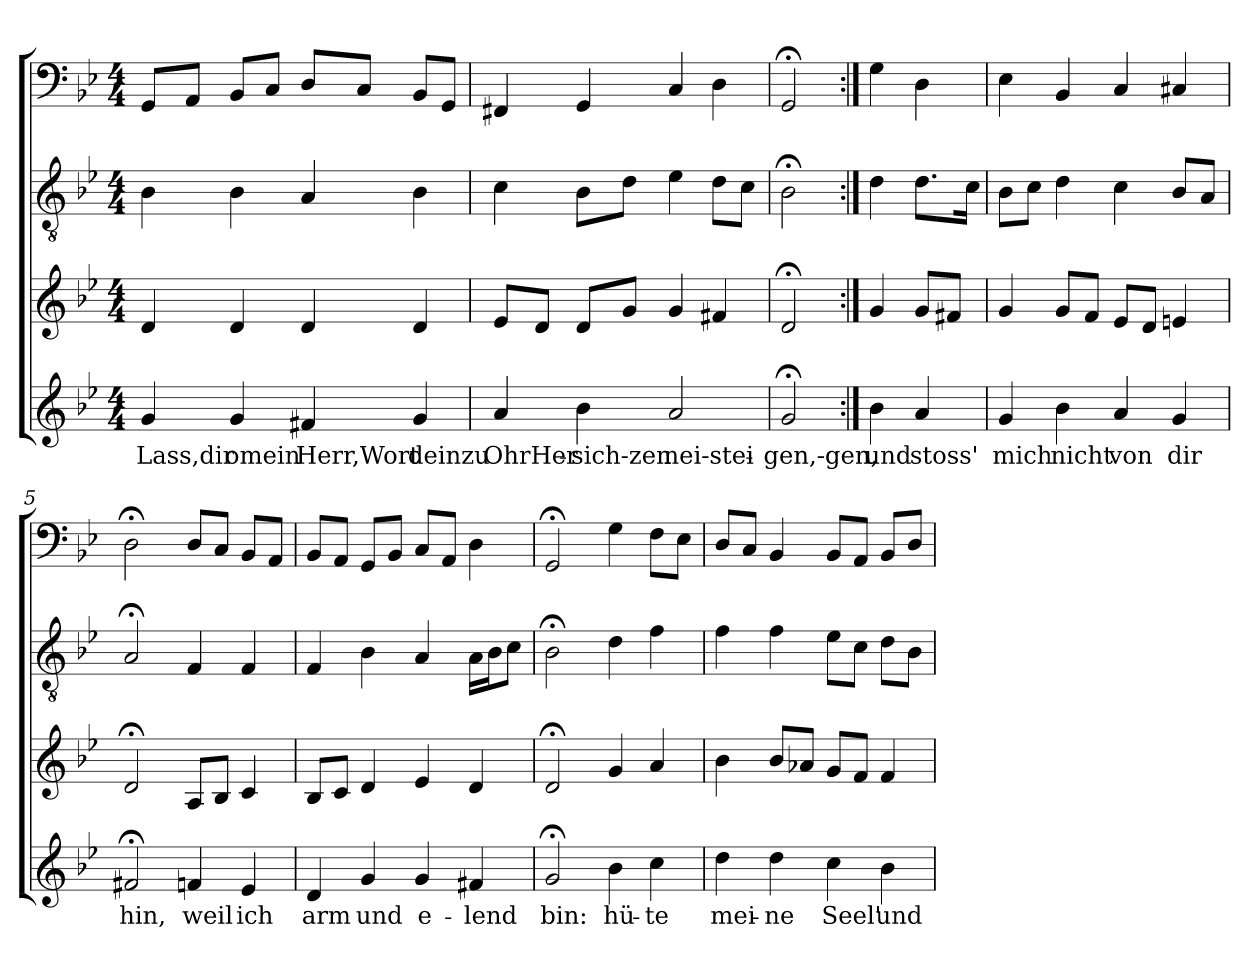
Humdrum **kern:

**kern	**text	**kern	**kern	**kern
*part4	*part4	*part3	*part2	*part1
*staff4	*staff4	*staff3	*staff2	*staff1
*clefG2	*	*clefG2	*clefGv2	*clefF4
*k[b-e-]	*	*k[b-e-]	*k[b-e-]	*k[b-e-]
*g:	*	*g:	*g:	*g:
*M4/4	*	*M4/4	*M4/4	*M4/4
=1	=1	=1	=1	=1
4g/	Lass,dir	4d/	4B-\	8GG/L
.	.	.	.	8AA/J
4g/	omein	4d/	4B-\	8BB-/L
.	.	.	.	8C/J
4f#X/	Herr,Wort	4d/	4A/	8D/L
.	.	.	.	8C/J
4g/	deinzu	4d/	4B-\	8BB-/L
.	.	.	.	8GG/J
=2	=2	=2	=2	=2
4a/	OhrHer-	8e-/L	4c\	4FF#X/
.	.	8d/J	.	.
4b-\	sich-zen	8d/L	8B-\L	4GG/
.	.	8g/J	8d\J	.
2a/	nei-stei-	4g/	4e-\	4C/
.	.	4f#X/	8d\L	4D\
.	.	.	8c\J	.
=3	=3	=3	=3	=3
2g;</	-gen,-gen,	2d;</	2B-;<\	2GG;</
=:|!	=:|!	=:|!	=:|!	=:|!
4b-\	und	4g/	4d\	4G\
4a/	stoss'	8g/L	8.d\L	4D\
.	.	8f#X/J	.	.
.	.	.	16c\Jk	.
=4	=4	=4	=4	=4
4g/	mich	4g/	8B-\L	4E-\
.	.	.	8c\J	.
4b-\	nicht	8g/L	4d\	4BB-/
.	.	8f/J	.	.
4a/	von	8e-/L	4c\	4C/
.	.	8d/J	.	.
4g/	dir	4en/	8B-/L	4C#X/
.	.	.	8A/J	.
=5	=5	=5	=5	=5
2f#X;</	hin,	2d;</	2A;</	2D;<\
4fn/	weil	8A/L	4F/	8D/L
.	.	8B-/J	.	8C/J
4e-/	ich	4c/	4F/	8BB-/L
.	.	.	.	8AA/J
=6	=6	=6	=6	=6
4d/	arm	8B-/L	4F/	8BB-/L
.	.	8c/J	.	8AA/J
4g/	und	4d/	4B-\	8GG/L
.	.	.	.	8BB-/J
4g/	e-	4e-/	4A/	8C/L
.	.	.	.	8AA/J
4f#X/	-lend	4d/	16A\LL	4D\
.	.	.	16B-\J	.
.	.	.	8c\J	.
=7	=7	=7	=7	=7
2g;</	bin:	2d;</	2B-;<\	2GG;</
4b-\	hü-	4g/	4d\	4G\
4cc\	-te	4a/	4f\	8F\L
.	.	.	.	8E-\J
=8	=8	=8	=8	=8
4dd\	mei-	4b-\	4f\	8D/L
.	.	.	.	8C/J
4dd\	-ne	8b-/L	4f\	4BB-/
.	.	8a-X/J	.	.
4cc\	Seel'	8g/L	8e-\L	8BB-/L
.	.	8f/J	8c\J	8AA/J
4b-\	und	4f/	8d\L	8BB-/L
.	.	.	8B-\J	8D/J
=	=	=	=	=
*-	*-	*-	*-	*-
